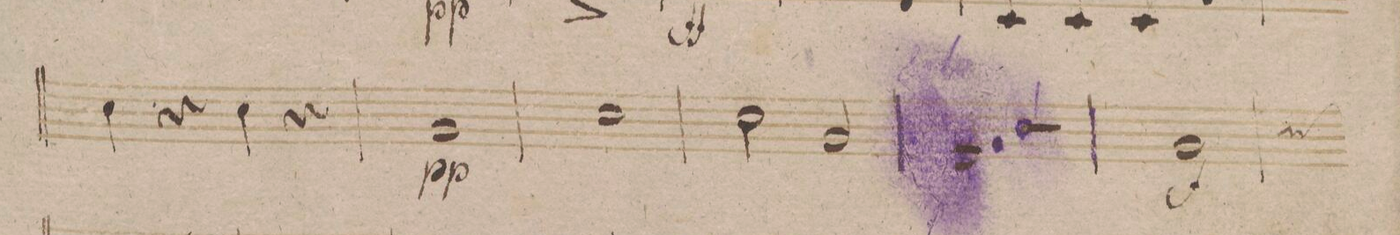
**kern	**dynam
*I"Corno 2do in F.	*
*clefG2	*
*k[b-]	*
*met(c|)	*
*M2/2	*
4f\	.
4r	.
4f\	.
4r	.
=74	=74
1c/	pp
=75	=75
1f/	.
=76	=76
2f\	.
2c/	.
=77	=77
1r	.
=78	=78
1c/	f
*custos	*
=79	=79
*-	*-
